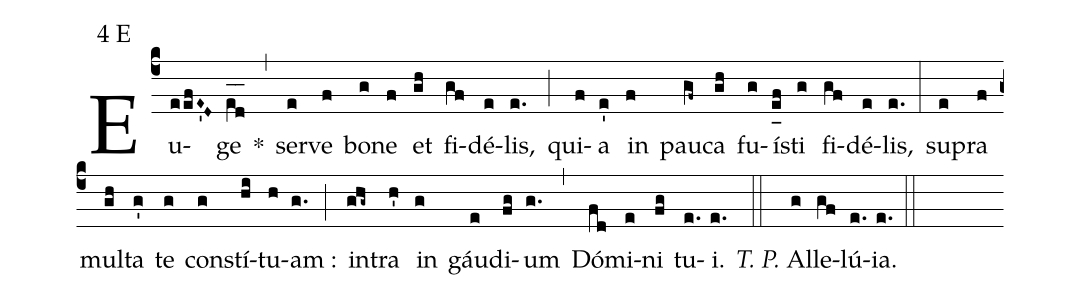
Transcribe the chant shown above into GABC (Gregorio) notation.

mode:4 E;
%%
(c4) Eu(eefE~'D~)ge(e_[oh:h][ll:1]d_[oh:h]) *(,) ser(e)ve(f) bo(g)ne(f) et(gh) fi(gf)dé(e)lis,(e.) (;) qui(f)a(e') in(f) pau(gf~)ca(gh) fu(g)í(e_[uh:l]f)sti(g) fi(gf)dé(e)lis,(e.) (:) su(e)pra(f) mul(gh)ta(g') te(g) con(g)stí(hi)tu(h)am :(g.) (;) in(ghg~)tra(h') in(g) gáu(e)di(fg)um(g.) (,) Dó(fd)mi(e)ni(fg) tu(e.)i.(e.) (::) <i>T. P.</i> Al(g)le(gf)lú(e.){ia}.(e.) (::)
